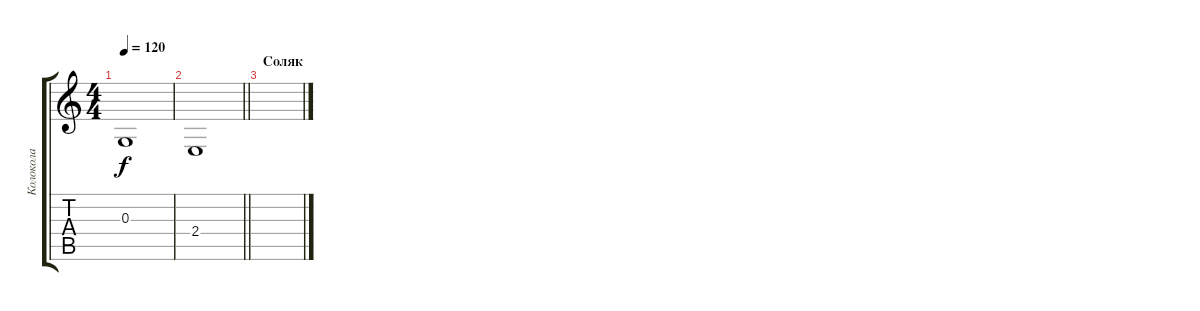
\track ("Колокола" "Колокола") {instrument tubularbells}
\staff {score tabs}
\tuning (E4 B3 G3 D3 A2 E2) {hide}
\ts (4 4)
\tempo 120
\clef g2
\ks c
0.3.1{dy f} |
\barLineRight lightlight
2.4.1 |
\section ("" "Соляк")
